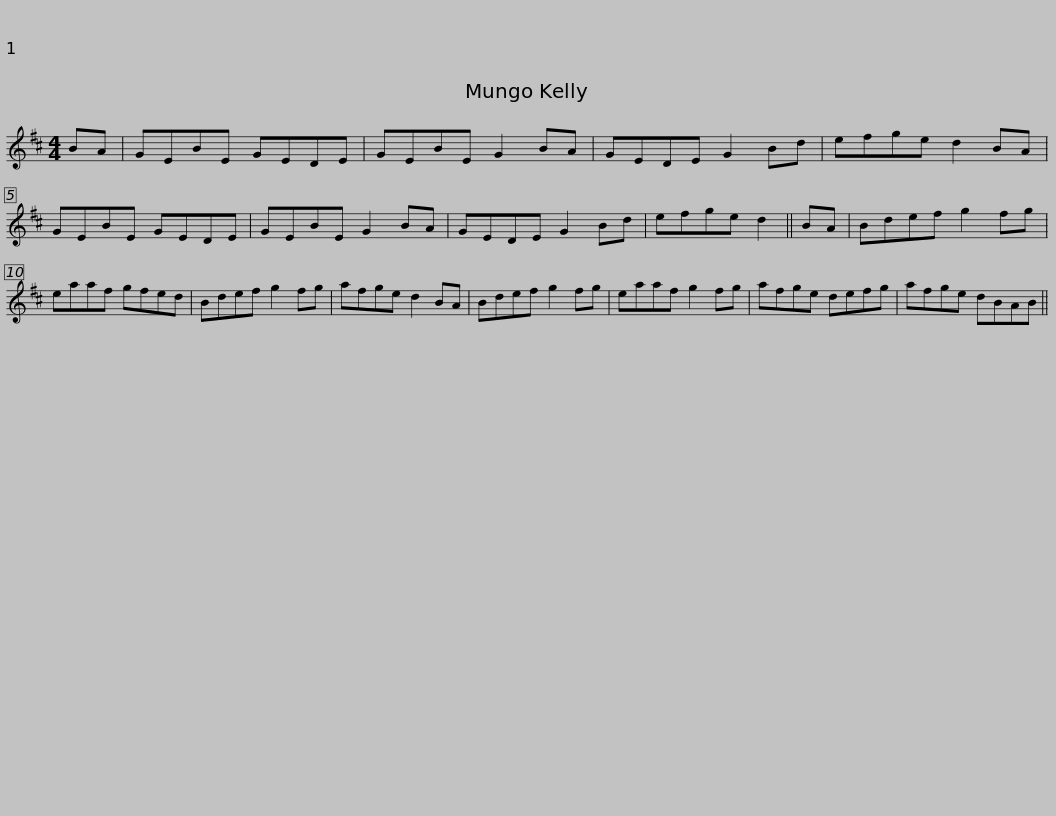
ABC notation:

X:1
L:1/8
M:4/4
I:linebreak $
K:D
V:1 treble
V:1
 BA | GEBE GEDE | GEBE G2 BA | GEDE G2 Bd | efge d2 BA | %5
 GEBE GEDE |$ GEBE G2 BA | GEDE G2 Bd | efge d2 || BA | %10
 Bdef g2 fg | eaaf gfed | Bdef g2 fg |$ afge d2 BA | Bdef g2 fg | %15
 eaaf g2 fg | afge defg | afge dBAB || %18
